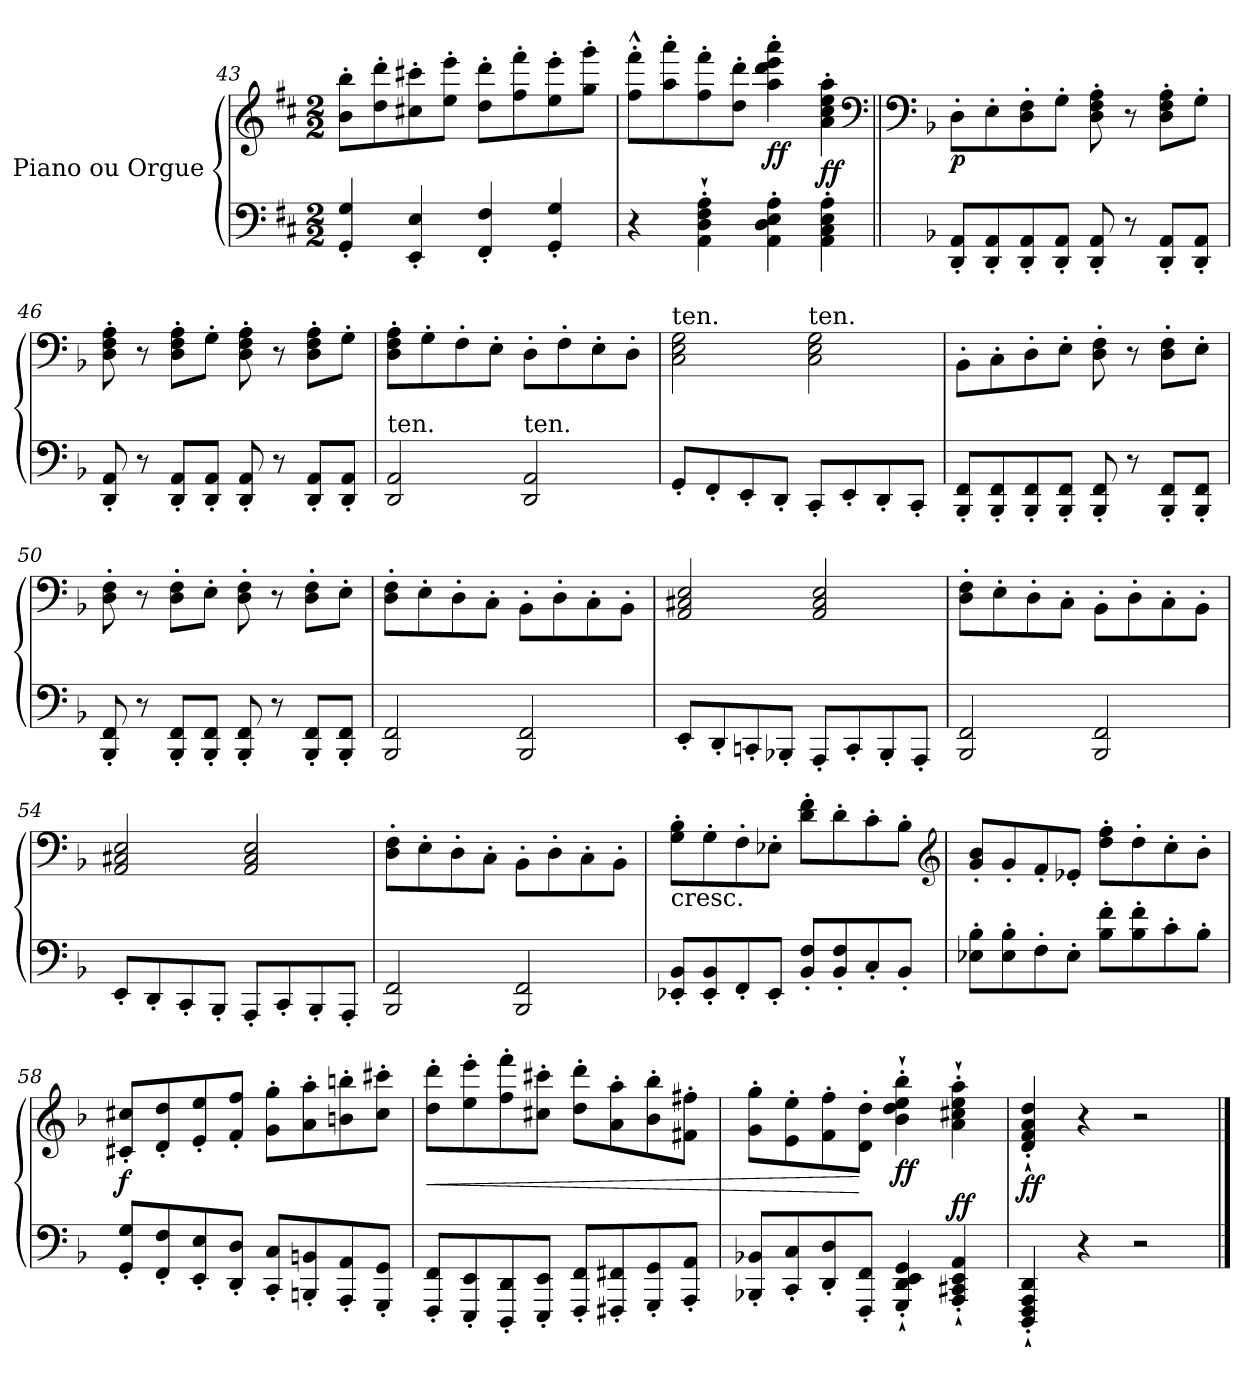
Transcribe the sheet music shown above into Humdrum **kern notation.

**kern	**kern	**dynam
*part1	*part1	*part1
*staff2	*staff1	*staff1/2
*I"Piano   ou Orgue	*	*
*clefF4	*clefG2	*
*k[f#c#]	*k[f#c#]	*
*D:	*D:	*
*M2/2	*M2/2	*
=43	=43	=43
4GG/' 4G/'	8b\' 8bb\'L	.
.	8dd\' 8ddd\'	.
4EE/' 4E/'	8cc#X\' 8ccc#X\'	.
.	8ee\' 8eee\'J	.
4FF#/' 4F#/'	8dd\' 8ddd\'L	.
.	8ff#\' 8fff#\'	.
4GG/' 4G/'	8ee\' 8eee\'	.
.	8gg\' 8ggg\'J	.
=44	=44	=44
4r	8ff#\'^^ 8fff#\'^^L	.
.	8aa\' 8aaa\'	.
4AA\`' 4D\`' 4F#\`' 4A\`'	8ff#\' 8fff#\'	.
.	8dd\' 8ddd\'J	.
!	!	!LO:DY:b
4AA\' 4D\' 4E\' 4A\'	4aa\' 4ddd\' 4eee\' 4aaa\'	ff
!	!	!LO:DY:b
4AA\' 4C#\' 4E\' 4A\'	4a\' 4cc#\' 4ee\' 4aa\'	ff
*	*clefF4	*
!!LO:LB:g=z
=45||	=45||	=45||
*	*clefF4	*
*k[b-]	*k[b-]	*
*F:	*F:	*
!	!	!LO:DY:b
8DD/' 8AA/'L	8D'\L	p
8DD/' 8AA/'	8E'\	.
8DD/' 8AA/'	8D\' 8F\'	.
8DD/' 8AA/'J	8G'\J	.
8DD/' 8AA/'	8D\' 8F\' 8A\'	.
8r	8r	.
8DD/' 8AA/'L	8D\' 8F\' 8A\'L	.
8DD/' 8AA/'J	8G'\J	.
=46	=46	=46
8DD/' 8AA/'	8D\' 8F\' 8A\'	.
8r	8r	.
8DD/' 8AA/'L	8D\' 8F\' 8A\'L	.
8DD/' 8AA/'J	8G'\J	.
8DD/' 8AA/'	8D\' 8F\' 8A\'	.
8r	8r	.
8DD/' 8AA/'L	8D\' 8F\' 8A\'L	.
8DD/' 8AA/'J	8G'\J	.
=47	=47	=47
!LO:TX:a:t=ten.	!	!
2DD/ 2AA/	8D\' 8F\' 8A\'L	.
.	8G'\	.
.	8F'\	.
.	8E'\J	.
!LO:TX:a:t=ten.	!	!
2DD/ 2AA/	8D'\L	.
.	8F'\	.
.	8E'\	.
.	8D'\J	.
=48	=48	=48
!	!LO:TX:a:t=ten.	!
8GG'/L	2C\ 2E\ 2G\	.
8FF'/	.	.
8EE'/	.	.
8DD'/J	.	.
!	!LO:TX:a:t=ten.	!
8CC'/L	2C\ 2E\ 2G\	.
8EE'/	.	.
8DD'/	.	.
8CC'/J	.	.
=49	=49	=49
8BBB-/' 8FF/'L	8BB-'\L	.
8BBB-/' 8FF/'	8C'\	.
8BBB-/' 8FF/'	8D'\	.
8BBB-/' 8FF/'J	8E'\J	.
8BBB-/' 8FF/'	8D\' 8F\'	.
8r	8r	.
8BBB-/' 8FF/'L	8D\' 8F\'L	.
8BBB-/' 8FF/'J	8E'\J	.
!!LO:LB:g=z
=50	=50	=50
8BBB-/' 8FF/'	8D\' 8F\'	.
8r	8r	.
8BBB-/' 8FF/'L	8D\' 8F\'L	.
8BBB-/' 8FF/'J	8E'\J	.
8BBB-/' 8FF/'	8D\' 8F\'	.
8r	8r	.
8BBB-/' 8FF/'L	8D\' 8F\'L	.
8BBB-/' 8FF/'J	8E'\J	.
=51	=51	=51
2BBB-/ 2FF/	8D\' 8F\'L	.
.	8E'\	.
.	8D'\	.
.	8C'\J	.
2BBB-/ 2FF/	8BB-'\L	.
.	8D'\	.
.	8C'\	.
.	8BB-'\J	.
=52	=52	=52
8EE'/L	2AA/ 2C#X/ 2E/	.
8DD'/	.	.
8CCn'/	.	.
8BBB-X'/J	.	.
8AAA'/L	2AA/ 2C#/ 2E/	.
8CC'/	.	.
8BBB-'/	.	.
8AAA'/J	.	.
=53	=53	=53
2BBB-/ 2FF/	8D\' 8F\'L	.
.	8E'\	.
.	8D'\	.
.	8C'\J	.
2BBB-/ 2FF/	8BB-'\L	.
.	8D'\	.
.	8C'\	.
.	8BB-'\J	.
=54	=54	=54
8EE'/L	2AA/ 2C#X/ 2E/	.
8DD'/	.	.
8CC'/	.	.
8BBB-'/J	.	.
8AAA'/L	2AA/ 2C#/ 2E/	.
8CC'/	.	.
8BBB-'/	.	.
8AAA'/J	.	.
=55	=55	=55
2BBB-/ 2FF/	8D\' 8F\'L	.
.	8E'\	.
.	8D'\	.
.	8C'\J	.
2BBB-/ 2FF/	8BB-'\L	.
.	8D'\	.
.	8C'\	.
.	8BB-'\J	.
!!LO:PB:g=z
=56	=56	=56
!	!LO:TX:b:t=cresc.	!
8EE-X/' 8BB-/'L	8G\' 8B-\'L	.
8EE-/' 8BB-/'	8G'\	.
8FF'/	8F'\	.
8EE-'/J	8E-X'\J	.
8BB-/' 8F/'L	8d\' 8f\'L	.
8BB-/' 8F/'	8d'\	.
8C'/	8c'\	.
8BB-'/J	8B-'\J	.
*	*clefG2	*
=57	=57	=57
8E-X\' 8B-\'L	8g/' 8b-/'L	.
8E-\' 8B-\'	8g'/	.
8F'\	8f'/	.
8E-'\J	8e-X'/J	.
8B-\' 8f\'L	8dd\' 8ff\'L	.
8B-\' 8f\'	8dd'\	.
8c'\	8cc'\	.
8B-'\J	8b-'\J	.
=58	=58	=58
!	!	!LO:DY:b
8GG/' 8G/'L	8c#X/' 8cc#X/'L	f
8FF/' 8F/'	8d/' 8dd/'	.
8EE/' 8E/'	8e/' 8ee/'	.
8DD/' 8D/'J	8f/' 8ff/'J	.
8CC/' 8C/'L	8g\' 8gg\'L	.
8BBBn/' 8BBn/'	8a\' 8aa\'	.
8AAA/' 8AA/'	8bn\' 8bbn\'	.
8GGG/' 8GG/'J	8cc#\' 8ccc#X\'J	.
=59	=59	=59
!	!	!LO:HP:b
8FFF/' 8FF/'L	8dd\' 8ddd\'L	<
8EEE/' 8EE/'	8ee\' 8eee\'	.
8DDD/' 8DD/'	8ff\' 8fff\'	.
8EEE/' 8EE/'J	8cc#X\' 8ccc#X\'J	.
8FFF/' 8FF/'L	8dd\' 8ddd\'L	.
8FFF#X/' 8FF#X/'	8a\' 8aa\'	.
8GGG/' 8GG/'	8b-\' 8bb-\'	.
8AAA/' 8AA/'J	8f#X\' 8ff#X\'J	.
=60	=60	=60
8BBB-X/' 8BB-X/'L	8g\' 8gg\'L	.
8CC/' 8C/'	8e\' 8ee\'	.
8DD/' 8D/'	8f\' 8ff\'	.
8FFF/' 8FF/'J	8d\' 8dd\'J	[
!	!	!LO:DY:b
4GGG/'` 4DD/'` 4EE/'` 4GG/'`	4b-\'` 4dd\'` 4ee\'` 4bb-\'`	ff
!	!	!LO:DY:a=2
4AAA/'` 4CC#X/'` 4EE/'` 4AA/'`	4a\'` 4cc#X\'` 4ee\'` 4aa\'`	ff
=61	=61	=61
!	!	!LO:DY:b
4DDD/'` 4FFF/'` 4AAA/'` 4DD/'`	4d/'` 4f/'` 4a/'` 4dd/'`	ff
4r	4r	.
2r	2r	.
==	==	==
*-	*-	*-
